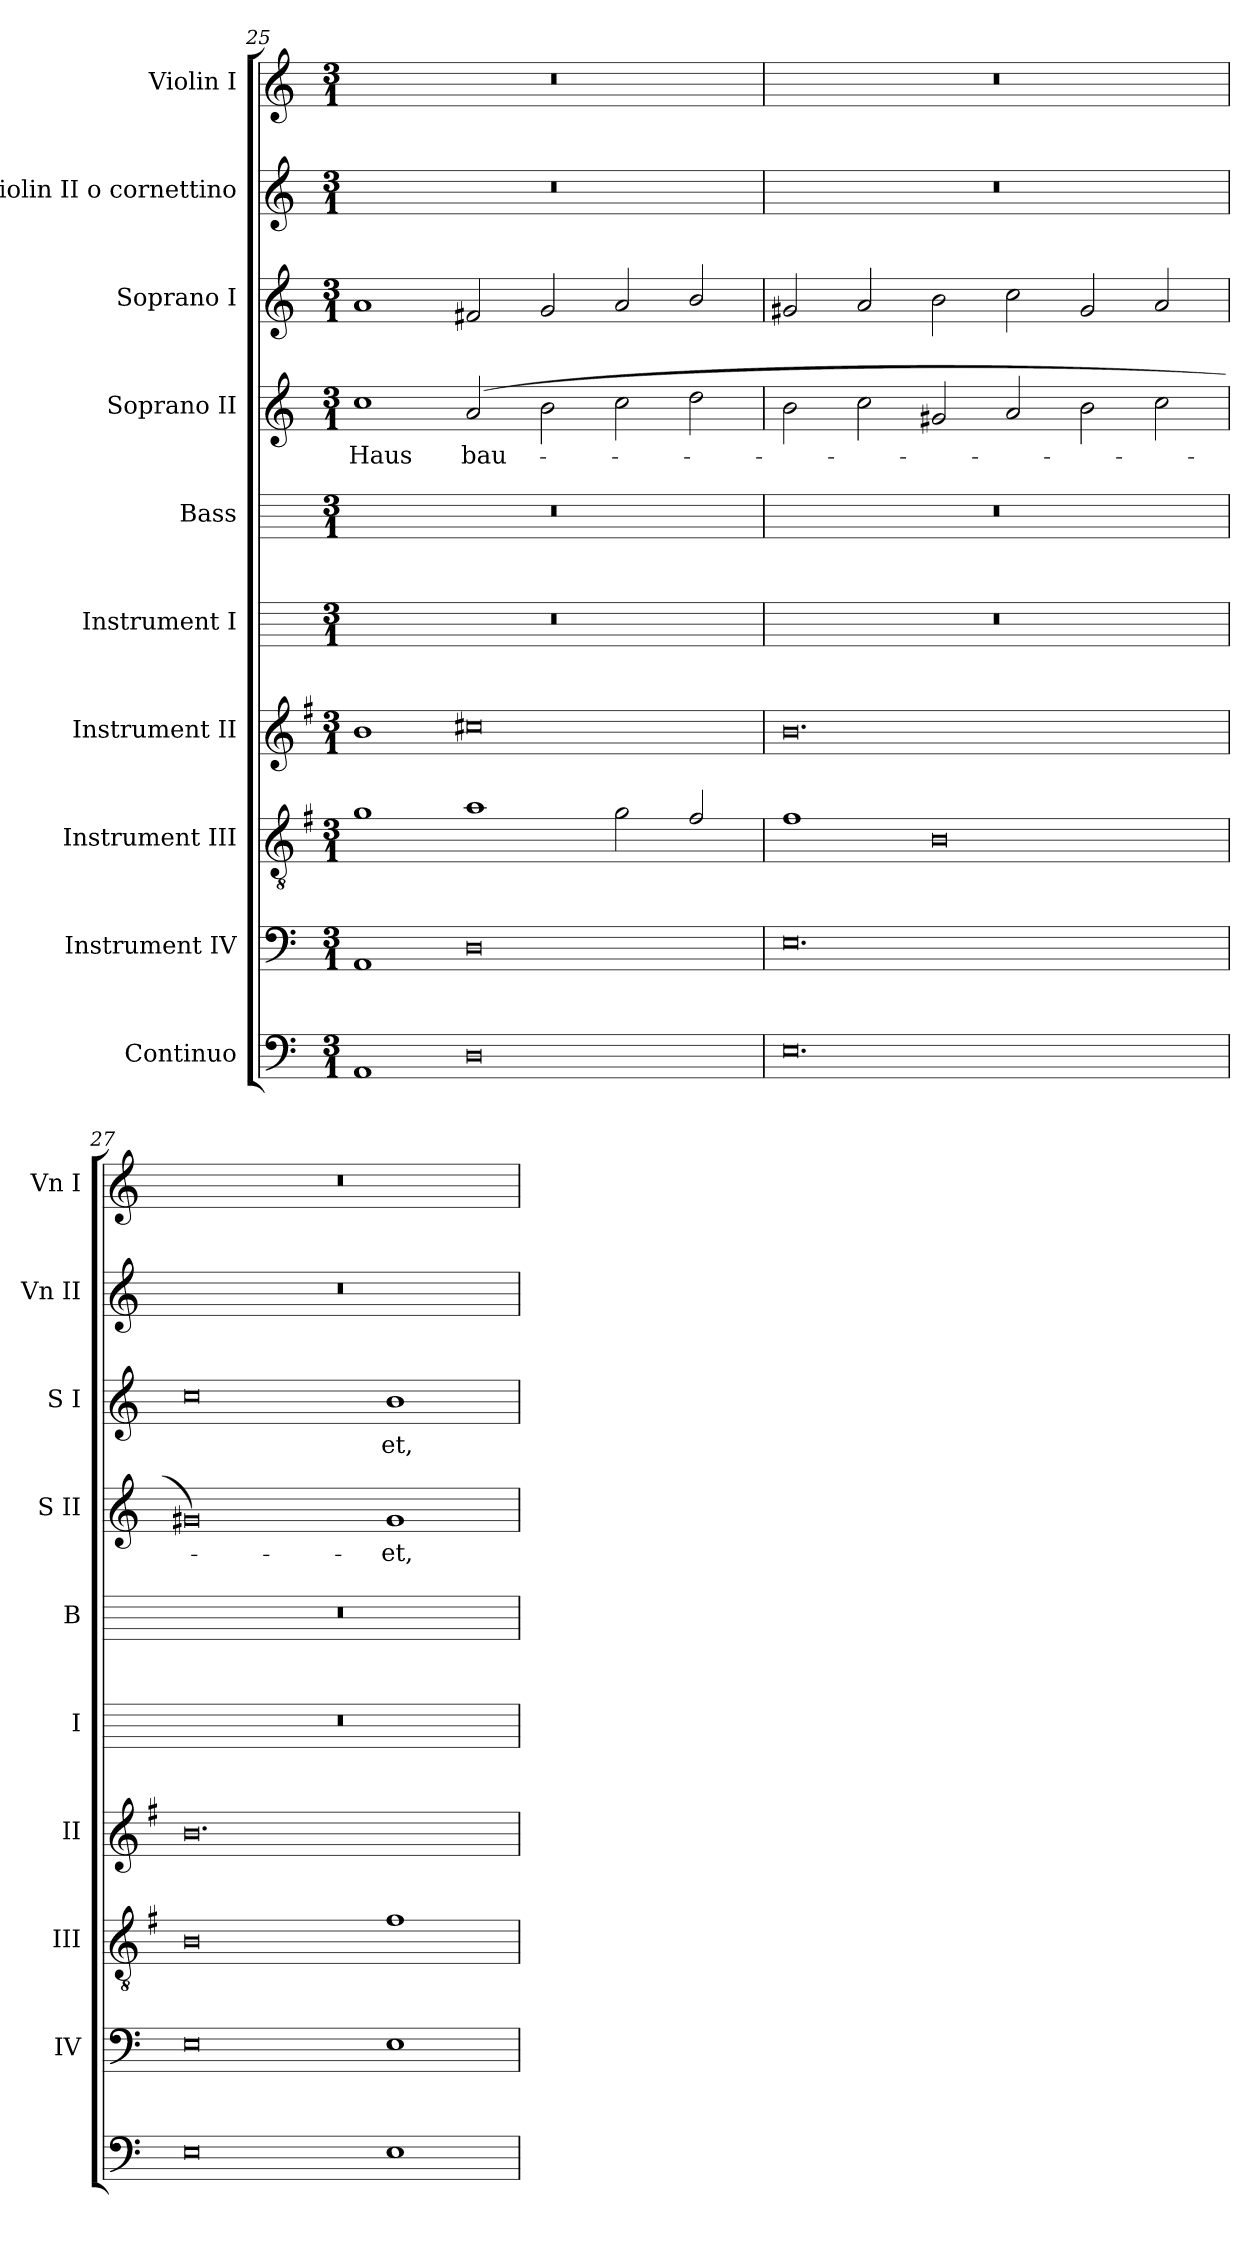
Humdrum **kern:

**kern	**kern	**kern	**kern	**kern	**kern	**kern	**text	**kern	**text	**kern	**kern
*part10	*part9	*part8	*part7	*part6	*part5	*part4	*part4	*part3	*part3	*part2	*part1
*staff10	*staff9	*staff8	*staff7	*staff6	*staff5	*staff4	*staff4	*staff3	*staff3	*staff2	*staff1
*I"Continuo	*I"Instrument IV	*I"Instrument III	*I"Instrument II	*I"Instrument I	*I"Bass	*I"Soprano II	*	*I"Soprano I	*	*I"Violin II o cornettino	*I"Violin I
*	*I'IV	*I'III	*I'II	*I'I	*I'B	*I'S II	*	*I'S I	*	*I'Vn II	*I'Vn I
!!LO:LB:g=z
*clefF4	*clefF4	*clefGv2	*clefG2	*	*	*clefG2	*	*clefG2	*	*clefG2	*clefG2
*	*	*ITrd4c7	*ITrd4c7	*ITrd4c7	*	*	*	*	*	*	*
*k[]	*k[]	*k[]	*k[]	*	*	*k[]	*	*k[]	*	*k[]	*k[]
*C:	*C:	*C:	*C:	*	*	*C:	*	*C:	*	*C:	*C:
*M3/1	*M3/1	*M3/1	*M3/1	*M3/1	*M3/1	*M3/1	*	*M3/1	*	*M3/1	*M3/1
=25	=25	=25	=25	=25	=25	=25	=25	=25	=25	=25	=25
!	!	!	!	!	!	!	!LO:LY:b	!	!	!	!
1AA	1AA	1c	1e	0.r	0.r	1cc	Haus	1a	.	0.r	0.r
!	!	!	!	!	!	!	!LO:LY:b	!	!	!	!
0D	0D	1d	0f#X	.	.	(>2a	bau-	2f#X	.	.	.
.	.	.	.	.	.	2b	.	2g	.	.	.
.	.	2c	.	.	.	2cc	.	2a	.	.	.
.	.	2B/	.	.	.	2dd	.	2b/	.	.	.
=26	=26	=26	=26	=26	=26	=26	=26	=26	=26	=26	=26
0.E	0.E	1B	0.e	0.r	0.r	2b	.	2g#X	.	0.r	0.r
.	.	.	.	.	.	2cc	.	2a	.	.	.
.	.	0E	.	.	.	2g#X	.	2b	.	.	.
.	.	.	.	.	.	2a	.	2cc	.	.	.
.	.	.	.	.	.	2b	.	2g#	.	.	.
.	.	.	.	.	.	2cc	.	2a	.	.	.
=27	=27	=27	=27	=27	=27	=27	=27	=27	=27	=27	=27
0E	0E	0E	0.e	0.r	0.r	0g#X)	.	0cc	.	0.r	0.r
!	!	!	!	!	!	!	!LO:LY:b	!	!LO:LY:b	!	!
1E	1E	1B	.	.	.	1g#	et,	1b	et,	.	.
=	=	=	=	=	=	=	=	=	=	=	=
*-	*-	*-	*-	*-	*-	*-	*-	*-	*-	*-	*-
